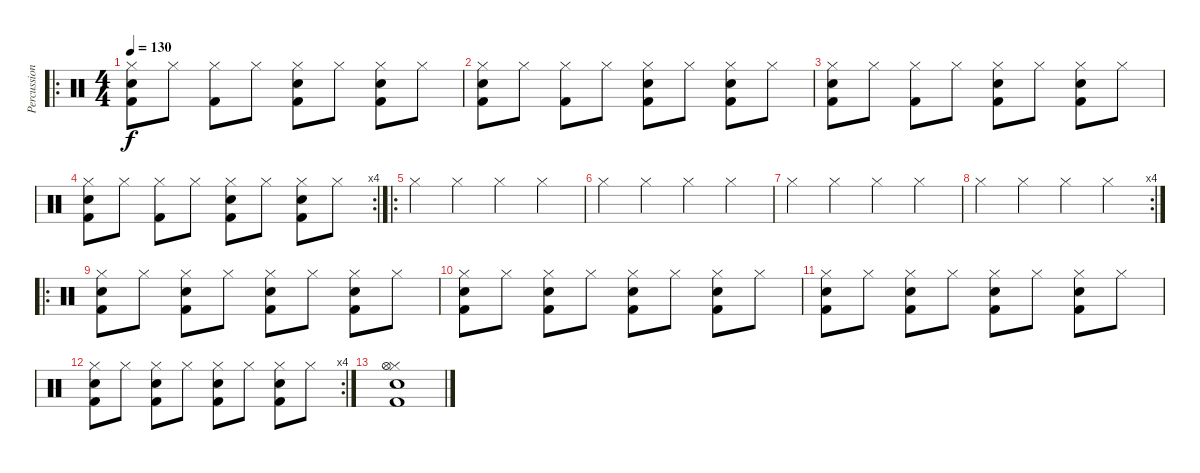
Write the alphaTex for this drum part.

\track ("Percussion" "Percussion") {instrument percussion}
\staff {score}
\articulation defaults
\ro
\ts (4 4)
\tempo 130
\clef neutral
\ks c
("Hi-Hat (closed)" "Kick (hit) 2" "Snare (hit) 2").8{dy f} "Hi-Hat (closed)".8 ("Hi-Hat (closed)" "Kick (hit) 2").8 "Hi-Hat (closed)".8 ("Hi-Hat (closed)" "Kick (hit) 2" "Snare (hit) 2").8 "Hi-Hat (closed)".8 ("Hi-Hat (closed)" "Kick (hit) 2" "Snare (hit) 2").8 "Hi-Hat (closed)".8 |
("Hi-Hat (closed)" "Kick (hit) 2" "Snare (hit) 2").8 "Hi-Hat (closed)".8 ("Hi-Hat (closed)" "Kick (hit) 2").8 "Hi-Hat (closed)".8 ("Hi-Hat (closed)" "Kick (hit) 2" "Snare (hit) 2").8 "Hi-Hat (closed)".8 ("Hi-Hat (closed)" "Kick (hit) 2" "Snare (hit) 2").8 "Hi-Hat (closed)".8 |
("Hi-Hat (closed)" "Kick (hit) 2" "Snare (hit) 2").8 "Hi-Hat (closed)".8 ("Hi-Hat (closed)" "Kick (hit) 2").8 "Hi-Hat (closed)".8 ("Hi-Hat (closed)" "Kick (hit) 2" "Snare (hit) 2").8 "Hi-Hat (closed)".8 ("Hi-Hat (closed)" "Kick (hit) 2" "Snare (hit) 2").8 "Hi-Hat (closed)".8 |
\rc 4
("Hi-Hat (closed)" "Kick (hit) 2" "Snare (hit) 2").8 "Hi-Hat (closed)".8 ("Hi-Hat (closed)" "Kick (hit) 2").8 "Hi-Hat (closed)".8 ("Hi-Hat (closed)" "Kick (hit) 2" "Snare (hit) 2").8 "Hi-Hat (closed)".8 ("Hi-Hat (closed)" "Kick (hit) 2" "Snare (hit) 2").8 "Hi-Hat (closed)".8 |
\ro "Hi-Hat (closed)".4{volume 9} "Hi-Hat (closed)".4 "Hi-Hat (closed)".4 "Hi-Hat (closed)".4
|
"Hi-Hat (closed)".4 "Hi-Hat (closed)".4 "Hi-Hat (closed)".4 "Hi-Hat (closed)".4 |
"Hi-Hat (closed)".4 "Hi-Hat (closed)".4 "Hi-Hat (closed)".4 "Hi-Hat (closed)".4 |
\rc 4 "Hi-Hat (closed)".4 "Hi-Hat (closed)".4 "Hi-Hat (closed)".4 "Hi-Hat (closed)".4
|
\ro
("Snare (hit) 2" "Hi-Hat (closed)" "Kick (hit) 2").8 "Hi-Hat (closed)".8 ("Snare (hit) 2" "Hi-Hat (closed)" "Kick (hit) 2").8 "Hi-Hat (closed)".8 ("Snare (hit) 2" "Hi-Hat (closed)" "Kick (hit) 2").8 "Hi-Hat (closed)".8 ("Snare (hit) 2" "Hi-Hat (closed)" "Kick (hit) 2").8 "Hi-Hat (closed)".8 |
("Snare (hit) 2" "Hi-Hat (closed)" "Kick (hit) 2").8 "Hi-Hat (closed)".8 ("Snare (hit) 2" "Hi-Hat (closed)" "Kick (hit) 2").8 "Hi-Hat (closed)".8 ("Snare (hit) 2" "Hi-Hat (closed)" "Kick (hit) 2").8 "Hi-Hat (closed)".8 ("Snare (hit) 2" "Hi-Hat (closed)" "Kick (hit) 2").8 "Hi-Hat (closed)".8 |
("Snare (hit) 2" "Hi-Hat (closed)" "Kick (hit) 2").8 "Hi-Hat (closed)".8 ("Snare (hit) 2" "Hi-Hat (closed)" "Kick (hit) 2").8 "Hi-Hat (closed)".8 ("Snare (hit) 2" "Hi-Hat (closed)" "Kick (hit) 2").8 "Hi-Hat (closed)".8 ("Snare (hit) 2" "Hi-Hat (closed)" "Kick (hit) 2").8 "Hi-Hat (closed)".8 |
\rc 4
("Snare (hit) 2" "Hi-Hat (closed)" "Kick (hit) 2").8 "Hi-Hat (closed)".8 ("Snare (hit) 2" "Hi-Hat (closed)" "Kick (hit) 2").8 "Hi-Hat (closed)".8 ("Snare (hit) 2" "Hi-Hat (closed)" "Kick (hit) 2").8 "Hi-Hat (closed)".8 ("Snare (hit) 2" "Hi-Hat (closed)" "Kick (hit) 2").8 "Hi-Hat (closed)".8 |
("Snare (hit) 2" "Hi-Hat (closed)" "Kick (hit) 2" "Hi-Hat (open)").1
